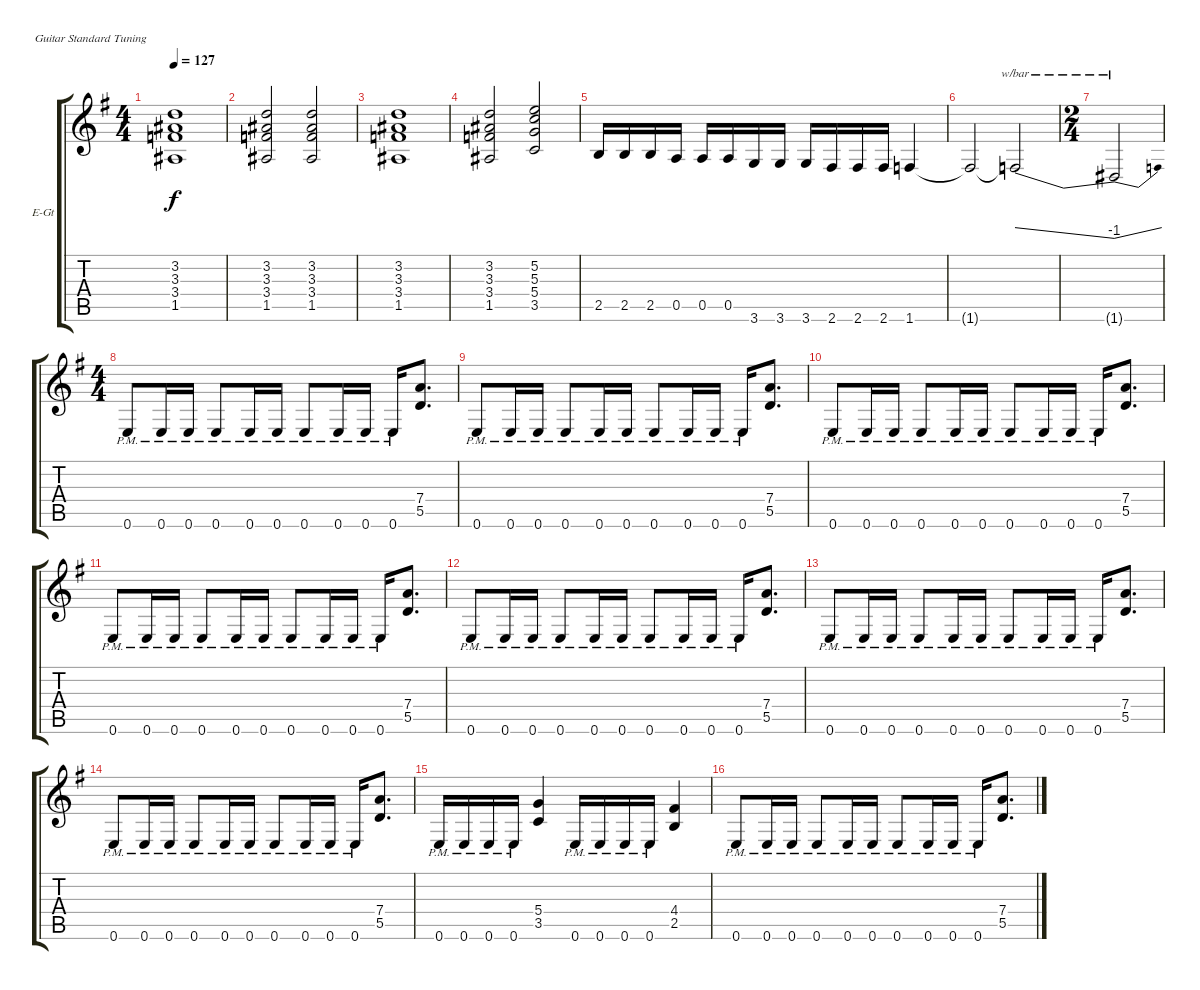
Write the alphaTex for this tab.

\defaultSystemsLayout 4
\bracketExtendMode groupsimilarinstruments
\firstSystemTrackNameOrientation horizontal
\otherSystemsTrackNameOrientation horizontal
\track ("Guitar 2" "E-Gt") {instrument distortionguitar}
\staff {score tabs}
\tuning (E4 B3 G3 D3 A2 E2)
\ts (4 4)
\tempo 127
\clef g2
\scale
0.944515
\ks g
(1.5 3.4 3.3 3.2).1{dy f} |
\scale
1.05549 (1.5 3.4 3.3 3.2).2 (1.5 3.4 3.3 3.2).2 |
\scale
0.944515 (1.5 3.4 3.3 3.2).1 |
\scale
1.05549 (1.5 3.4 3.3 3.2).2 (3.5 5.4 5.3 5.2).2 |
\scale
0.944515 2.5.16 2.5.16 2.5.16 0.5.16 0.5.16 0.5.16 3.6.16 3.6.16 3.6.16 2.6.16 2.6.16 2.6.16 1.6.4 |
\scale
1.05549 1.6{t}.2 1.6{t}.2{tbe (dive default 0 0 45 -4)} |
\ts (2 4)
\scale
0.944515 1.6{t}.2{tbe (dive default 0 -4 45 0)} |
\ts (4 4)
\scale
1.05549 0.6{pm}.8 0.6{pm}.16 0.6{pm}.16 0.6{pm}.8 0.6{pm}.16 0.6{pm}.16 0.6{pm}.8 0.6{pm}.16 0.6{pm}.16 0.6{pm}.16 (5.5 7.4).8{d} |
\scale
0.944515 0.6{pm}.8 0.6{pm}.16 0.6{pm}.16 0.6{pm}.8 0.6{pm}.16 0.6{pm}.16 0.6{pm}.8 0.6{pm}.16 0.6{pm}.16 0.6{pm}.16 (5.5 7.4).8{d} |
\scale
1.05549 0.6{pm}.8 0.6{pm}.16 0.6{pm}.16 0.6{pm}.8 0.6{pm}.16 0.6{pm}.16 0.6{pm}.8 0.6{pm}.16 0.6{pm}.16 0.6{pm}.16 (5.5 7.4).8{d} |
\scale
0.944515 0.6{pm}.8 0.6{pm}.16 0.6{pm}.16 0.6{pm}.8 0.6{pm}.16 0.6{pm}.16 0.6{pm}.8 0.6{pm}.16 0.6{pm}.16 0.6{pm}.16 (5.5 7.4).8{d} |
\scale
1.05549 0.6{pm}.8 0.6{pm}.16 0.6{pm}.16 0.6{pm}.8 0.6{pm}.16 0.6{pm}.16 0.6{pm}.8 0.6{pm}.16 0.6{pm}.16 0.6{pm}.16 (5.5 7.4).8{d} |
\scale
0.944515 0.6{pm}.8 0.6{pm}.16 0.6{pm}.16 0.6{pm}.8 0.6{pm}.16 0.6{pm}.16 0.6{pm}.8 0.6{pm}.16 0.6{pm}.16 0.6{pm}.16 (5.5 7.4).8{d} |
\scale
1.05549 0.6{pm}.8 0.6{pm}.16 0.6{pm}.16 0.6{pm}.8 0.6{pm}.16 0.6{pm}.16 0.6{pm}.8 0.6{pm}.16 0.6{pm}.16 0.6{pm}.16 (5.5 7.4).8{d} |
\scale
0.944515 0.6{pm}.16 0.6{pm}.16 0.6{pm}.16 0.6{pm}.16 (3.5 5.4).4 0.6{pm}.16 0.6{pm}.16 0.6{pm}.16 0.6{pm}.16 (2.5 4.4).4 |
\scale
1.05549 0.6{pm}.8 0.6{pm}.16 0.6{pm}.16 0.6{pm}.8 0.6{pm}.16 0.6{pm}.16 0.6{pm}.8 0.6{pm}.16 0.6{pm}.16 0.6{pm}.16 (5.5 7.4).8{d}
